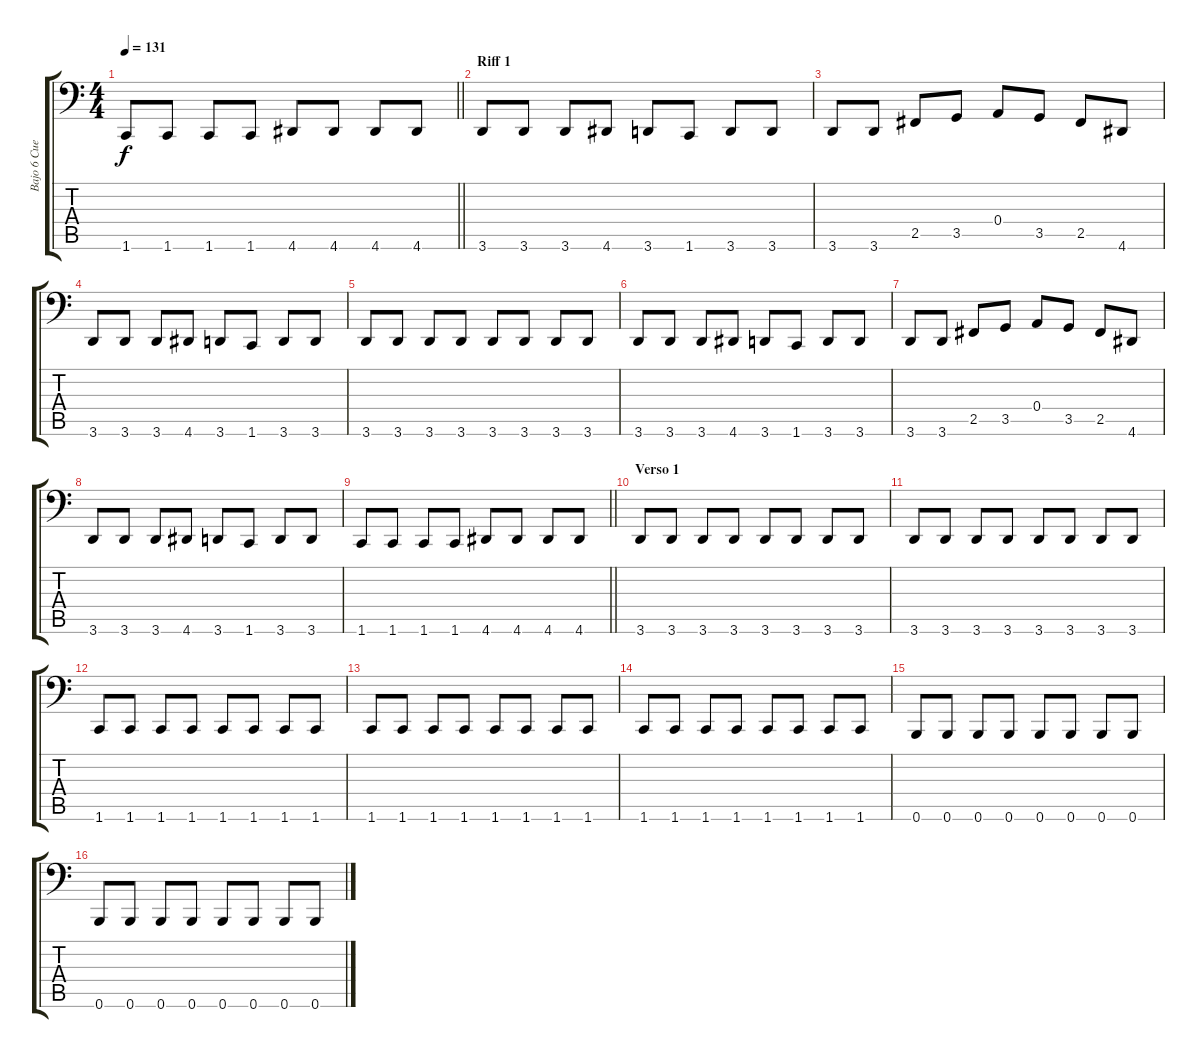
\track ("Bajo 6 Cuerdas" "Bajo 6 Cue") {instrument electricbassfinger}
\staff {score tabs}
\tuning (C3 G2 D2 A1 E1 B0) {hide}
\ts (4 4)
\tempo 131
\clef f4
\barLineRight lightlight
\ks c
1.6.8{dy f} 1.6.8 1.6.8 1.6.8 4.6.8 4.6.8 4.6.8 4.6.8 |
\section ("" "Riff 1")
3.6.8 3.6.8 3.6.8 4.6.8 3.6.8 1.6.8 3.6.8 3.6.8 |
3.6.8 3.6.8 2.5.8 3.5.8 0.4.8 3.5.8 2.5.8 4.6.8 |
3.6.8 3.6.8 3.6.8 4.6.8 3.6.8 1.6.8 3.6.8 3.6.8 |
3.6.8 3.6.8 3.6.8 3.6.8 3.6.8 3.6.8 3.6.8 3.6.8 |
3.6.8 3.6.8 3.6.8 4.6.8 3.6.8 1.6.8 3.6.8 3.6.8 |
3.6.8 3.6.8 2.5.8 3.5.8 0.4.8 3.5.8 2.5.8 4.6.8 |
3.6.8 3.6.8 3.6.8 4.6.8 3.6.8 1.6.8 3.6.8 3.6.8 |
\barLineRight lightlight
1.6.8 1.6.8 1.6.8 1.6.8 4.6.8 4.6.8 4.6.8 4.6.8 |
\section ("" "Verso 1")
3.6.8 3.6.8 3.6.8 3.6.8 3.6.8 3.6.8 3.6.8 3.6.8 |
3.6.8 3.6.8 3.6.8 3.6.8 3.6.8 3.6.8 3.6.8 3.6.8 |
1.6.8 1.6.8 1.6.8 1.6.8 1.6.8 1.6.8 1.6.8 1.6.8 |
1.6.8 1.6.8 1.6.8 1.6.8 1.6.8 1.6.8 1.6.8 1.6.8 |
1.6.8 1.6.8 1.6.8 1.6.8 1.6.8 1.6.8 1.6.8 1.6.8 |
0.6.8 0.6.8 0.6.8 0.6.8 0.6.8 0.6.8 0.6.8 0.6.8 |
0.6.8 0.6.8 0.6.8 0.6.8 0.6.8 0.6.8 0.6.8 0.6.8
